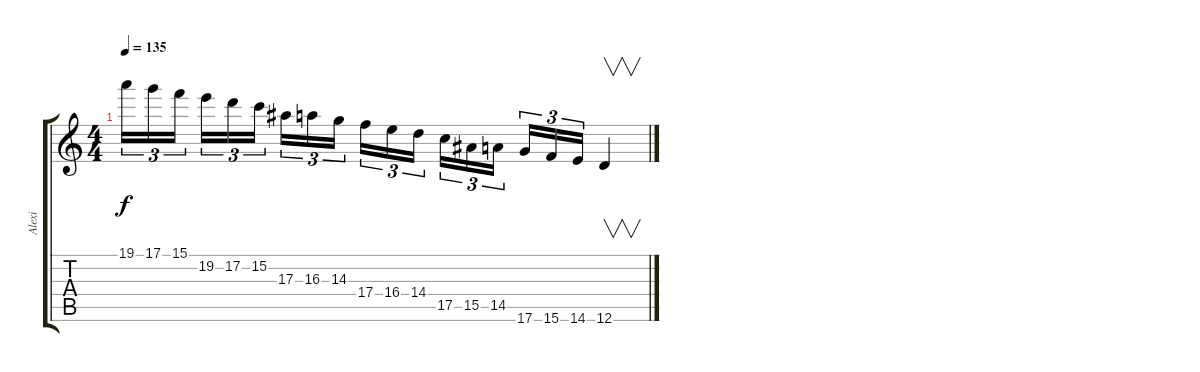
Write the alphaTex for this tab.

\track ("Alexi" "Alexi") {instrument distortionguitar}
\staff {score tabs}
\tuning (D4 A3 F3 C3 G2 D2) {hide}
\ts (4 4)
\tempo 135
\clef g2
\ks c
19.1.16{tu (3 2) dy f} 17.1.16{tu (3 2)} 15.1.16{tu (3 2)} 19.2.16{tu (3 2)} 17.2.16{tu (3 2)} 15.2.16{tu (3 2)} 17.3.16{tu (3 2)} 16.3.16{tu (3 2)} 14.3.16{tu (3 2)} 17.4.16{tu (3 2)} 16.4.16{tu (3 2)} 14.4.16{tu (3 2)} 17.5.16{tu (3 2)} 15.5.16{tu (3 2)} 14.5.16{tu (3 2)} 17.6.16{tu (3 2)} 15.6.16{tu (3 2)} 14.6.16{tu (3 2)} 12.6.4{v}
